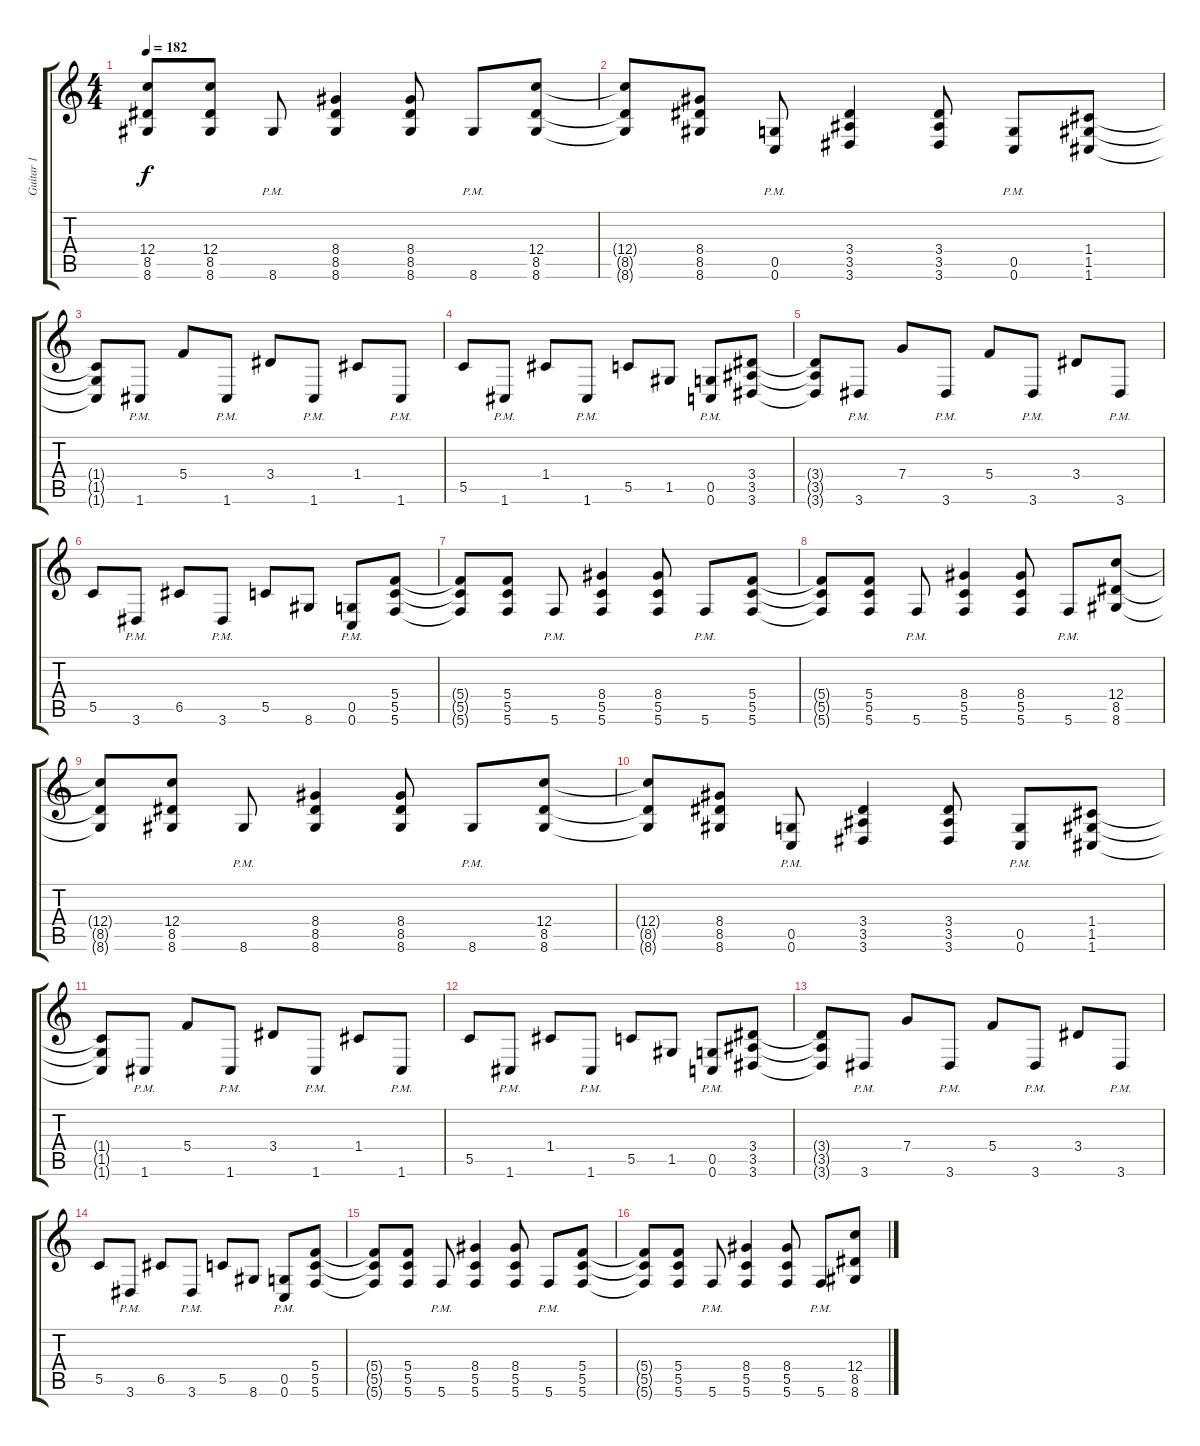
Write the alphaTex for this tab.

\track ("Guitar 1" "Guitar 1") {instrument distortionguitar}
\staff {score tabs}
\tuning (D4 A3 F3 C3 G2 C2) {hide}
\ts (4 4)
\tempo 182
\clef g2
\ks c
(12.4{t} 8.5{t} 8.6{t}).8{dy f} (12.4 8.5 8.6).8 8.6{pm}.8 (8.4 8.5 8.6).4 (8.4 8.5 8.6).8 8.6{pm}.8 (12.4 8.5 8.6).8 |
(12.4{t} 8.5{t} 8.6{t}).8 (8.4 8.5 8.6).8 (0.5{pm} 0.6{pm}).8 (3.4 3.5 3.6).4 (3.4 3.5 3.6).8 (0.5{pm} 0.6{pm}).8 (1.4 1.5 1.6).8 |
(1.4{t} 1.5{t} 1.6{t}).8 1.6{pm}.8 5.4.8 1.6{pm}.8 3.4.8 1.6{pm}.8 1.4.8 1.6{pm}.8 |
5.5.8 1.6{pm}.8 1.4.8 1.6{pm}.8 5.5.8 1.5.8 (0.5{pm} 0.6{pm}).8 (3.4 3.5 3.6).8 |
(3.4{t} 3.5{t} 3.6{t}).8 3.6{pm}.8 7.4.8 3.6{pm}.8 5.4.8 3.6{pm}.8 3.4.8 3.6{pm}.8 |
5.5.8 3.6{pm}.8 6.5.8 3.6{pm}.8 5.5.8 8.6.8 (0.5{pm} 0.6{pm}).8 (5.4 5.5 5.6).8 |
(5.4{t} 5.5{t} 5.6{t}).8 (5.4 5.5 5.6).8 5.6{pm}.8 (8.4 5.5 5.6).4 (8.4 5.5 5.6).8 5.6{pm}.8 (5.4 5.5 5.6).8 |
(5.4{t} 5.5{t} 5.6{t}).8 (5.4 5.5 5.6).8 5.6{pm}.8 (8.4 5.5 5.6).4 (8.4 5.5 5.6).8 5.6{pm}.8 (12.4 8.5 8.6).8 |
(12.4{t} 8.5{t} 8.6{t}).8 (12.4 8.5 8.6).8 8.6{pm}.8 (8.4 8.5 8.6).4 (8.4 8.5 8.6).8 8.6{pm}.8 (12.4 8.5 8.6).8 |
(12.4{t} 8.5{t} 8.6{t}).8 (8.4 8.5 8.6).8 (0.5{pm} 0.6{pm}).8 (3.4 3.5 3.6).4 (3.4 3.5 3.6).8 (0.5{pm} 0.6{pm}).8 (1.4 1.5 1.6).8 |
(1.4{t} 1.5{t} 1.6{t}).8 1.6{pm}.8 5.4.8 1.6{pm}.8 3.4.8 1.6{pm}.8 1.4.8 1.6{pm}.8 |
5.5.8 1.6{pm}.8 1.4.8 1.6{pm}.8 5.5.8 1.5.8 (0.5{pm} 0.6{pm}).8 (3.4 3.5 3.6).8 |
(3.4{t} 3.5{t} 3.6{t}).8 3.6{pm}.8 7.4.8 3.6{pm}.8 5.4.8 3.6{pm}.8 3.4.8 3.6{pm}.8 |
5.5.8 3.6{pm}.8 6.5.8 3.6{pm}.8 5.5.8 8.6.8 (0.5{pm} 0.6{pm}).8 (5.4 5.5 5.6).8 |
(5.4{t} 5.5{t} 5.6{t}).8 (5.4 5.5 5.6).8 5.6{pm}.8 (8.4 5.5 5.6).4 (8.4 5.5 5.6).8 5.6{pm}.8 (5.4 5.5 5.6).8 |
(5.4{t} 5.5{t} 5.6{t}).8 (5.4 5.5 5.6).8 5.6{pm}.8 (8.4 5.5 5.6).4 (8.4 5.5 5.6).8 5.6{pm}.8 (12.4 8.5 8.6).8
